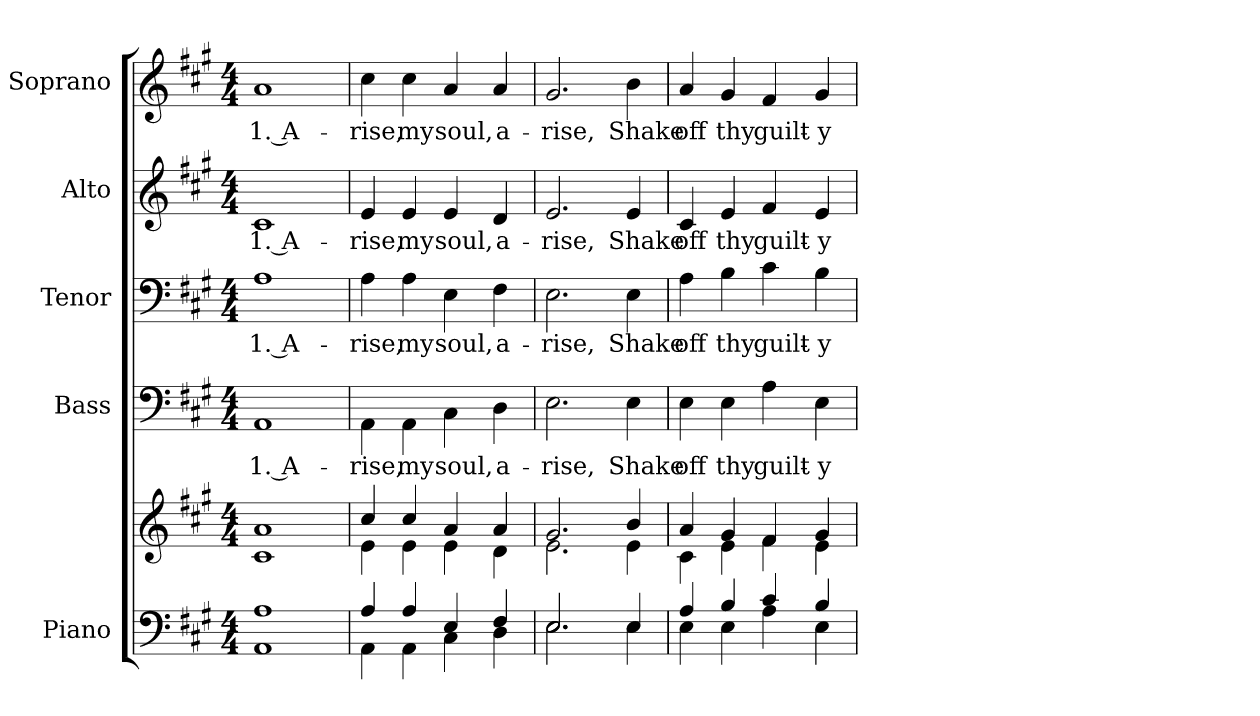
**kern	**kern	**kern	**text	**kern	**text	**kern	**text	**kern	**text
*part5	*part5	*part4	*part4	*part3	*part3	*part2	*part2	*part1	*part1
*staff6	*staff5	*staff4	*staff4	*staff3	*staff3	*staff2	*staff2	*staff1	*staff1
*I"Piano	*	*I"Bass	*	*I"Tenor	*	*I"Alto	*	*I"Soprano	*
*I'Pno.	*	*I'B.	*	*I'T.	*	*I'A.	*	*I'S.	*
!!LO:PB:g=z
*clefF4	*clefG2	*clefF4	*	*clefF4	*	*clefG2	*	*clefG2	*
*	*	*ITrd7c12	*	*	*	*	*	*	*
*k[f#c#g#]	*k[f#c#g#]	*k[f#c#g#]	*	*k[f#c#g#]	*	*k[f#c#g#]	*	*k[f#c#g#]	*
*A:	*A:	*A:	*	*A:	*	*A:	*	*A:	*
*M4/4	*M4/4	*M4/4	*	*M4/4	*	*M4/4	*	*M4/4	*
*MM160	*MM160	*MM160	*	*MM160	*	*MM160	*	*MM160	*
=1	=1	=1	=1	=1	=1	=1	=1	=1	=1
*^	*^	*	*	*	*	*	*	*	*
!	!	!	!	!	!LO:LY:b:color=#000000	!	!	!	!	!	!
!	!	!	!	!	!	!	!LO:LY:b:color=#000000	!	!	!	!
!	!	!	!	!	!	!	!	!	!LO:LY:b:color=#000000	!	!
!	!	!	!	!	!	!	!	!	!	!	!LO:LY:b:color=#000000
1Ai	1AAi	1ai	1c#i	1AAAi	1. A-	1Ai	1. A-	1c#i	1. A-	1ai	1. A-
=2	=2	=2	=2	=2	=2	=2	=2	=2	=2	=2	=2
!	!	!	!	!	!LO:LY:b:color=#000000	!	!	!	!	!	!
!	!	!	!	!	!	!	!LO:LY:b:color=#000000	!	!	!	!
!	!	!	!	!	!	!	!	!	!LO:LY:b:color=#000000	!	!
!	!	!	!	!	!	!	!	!	!	!	!LO:LY:b:color=#000000
4Ai/	4AAi\	4cc#i/	4ei\	4AAAi\	-rise,	4Ai\	-rise,	4ei/	-rise,	4cc#i\	-rise,
!	!	!	!	!	!LO:LY:b:color=#000000	!	!	!	!	!	!
!	!	!	!	!	!	!	!LO:LY:b:color=#000000	!	!	!	!
!	!	!	!	!	!	!	!	!	!LO:LY:b:color=#000000	!	!
!	!	!	!	!	!	!	!	!	!	!	!LO:LY:b:color=#000000
4Ai/	4AAi\	4cc#i/	4ei\	4AAAi\	my	4Ai\	my	4ei/	my	4cc#i\	my
!	!	!	!	!	!LO:LY:b:color=#000000	!	!	!	!	!	!
!	!	!	!	!	!	!	!LO:LY:b:color=#000000	!	!	!	!
!	!	!	!	!	!	!	!	!	!LO:LY:b:color=#000000	!	!
!	!	!	!	!	!	!	!	!	!	!	!LO:LY:b:color=#000000
4Ei/	4C#i\	4ai/	4ei\	4CC#i\	soul,	4Ei\	soul,	4ei/	soul,	4ai/	soul,
!	!	!	!	!	!LO:LY:b:color=#000000	!	!	!	!	!	!
!	!	!	!	!	!	!	!LO:LY:b:color=#000000	!	!	!	!
!	!	!	!	!	!	!	!	!	!LO:LY:b:color=#000000	!	!
!	!	!	!	!	!	!	!	!	!	!	!LO:LY:b:color=#000000
4F#i/	4Di\	4ai/	4di\	4DDi\	a-	4F#i\	a-	4di/	a-	4ai/	a-
=3	=3	=3	=3	=3	=3	=3	=3	=3	=3	=3	=3
!	!	!	!	!	!LO:LY:b:color=#000000	!	!	!	!	!	!
!	!	!	!	!	!	!	!LO:LY:b:color=#000000	!	!	!	!
!	!	!	!	!	!	!	!	!	!LO:LY:b:color=#000000	!	!
!	!	!	!	!	!	!	!	!	!	!	!LO:LY:b:color=#000000
2.Ei/	2.Ei\	2.g#i/	2.ei\	2.EEi\	-rise,	2.Ei\	-rise,	2.ei/	-rise,	2.g#i/	-rise,
!	!	!	!	!	!LO:LY:b:color=#000000	!	!	!	!	!	!
!	!	!	!	!	!	!	!LO:LY:b:color=#000000	!	!	!	!
!	!	!	!	!	!	!	!	!	!LO:LY:b:color=#000000	!	!
!	!	!	!	!	!	!	!	!	!	!	!LO:LY:b:color=#000000
4Ei/	4Ei\	4bi/	4ei\	4EEi\	Shake	4Ei\	Shake	4ei/	Shake	4bi\	Shake
=4	=4	=4	=4	=4	=4	=4	=4	=4	=4	=4	=4
!	!	!	!	!	!LO:LY:b:color=#000000	!	!	!	!	!	!
!	!	!	!	!	!	!	!LO:LY:b:color=#000000	!	!	!	!
!	!	!	!	!	!	!	!	!	!LO:LY:b:color=#000000	!	!
!	!	!	!	!	!	!	!	!	!	!	!LO:LY:b:color=#000000
4Ai/	4Ei\	4ai/	4c#i\	4EEi\	off	4Ai\	off	4c#i/	off	4ai/	off
!	!	!	!	!	!LO:LY:b:color=#000000	!	!	!	!	!	!
!	!	!	!	!	!	!	!LO:LY:b:color=#000000	!	!	!	!
!	!	!	!	!	!	!	!	!	!LO:LY:b:color=#000000	!	!
!	!	!	!	!	!	!	!	!	!	!	!LO:LY:b:color=#000000
4Bi/	4Ei\	4g#i/	4ei\	4EEi\	thy	4Bi\	thy	4ei/	thy	4g#i/	thy
!	!	!	!	!	!LO:LY:b:color=#000000	!	!	!	!	!	!
!	!	!	!	!	!	!	!LO:LY:b:color=#000000	!	!	!	!
!	!	!	!	!	!	!	!	!	!LO:LY:b:color=#000000	!	!
!	!	!	!	!	!	!	!	!	!	!	!LO:LY:b:color=#000000
4c#i/	4Ai\	4f#i/	4f#i\	4AAi\	guilt-	4c#i\	guilt-	4f#i/	guilt-	4f#i/	guilt-
!	!	!	!	!	!LO:LY:b:color=#000000	!	!	!	!	!	!
!	!	!	!	!	!	!	!LO:LY:b:color=#000000	!	!	!	!
!	!	!	!	!	!	!	!	!	!LO:LY:b:color=#000000	!	!
!	!	!	!	!	!	!	!	!	!	!	!LO:LY:b:color=#000000
4Bi/	4Ei\	4g#i/	4ei\	4EEi\	-y	4Bi\	-y	4ei/	-y	4g#i/	-y
*v	*v	*	*	*	*	*	*	*	*	*	*
*	*v	*v	*	*	*	*	*	*	*	*
=	=	=	=	=	=	=	=	=	=
*-	*-	*-	*-	*-	*-	*-	*-	*-	*-
